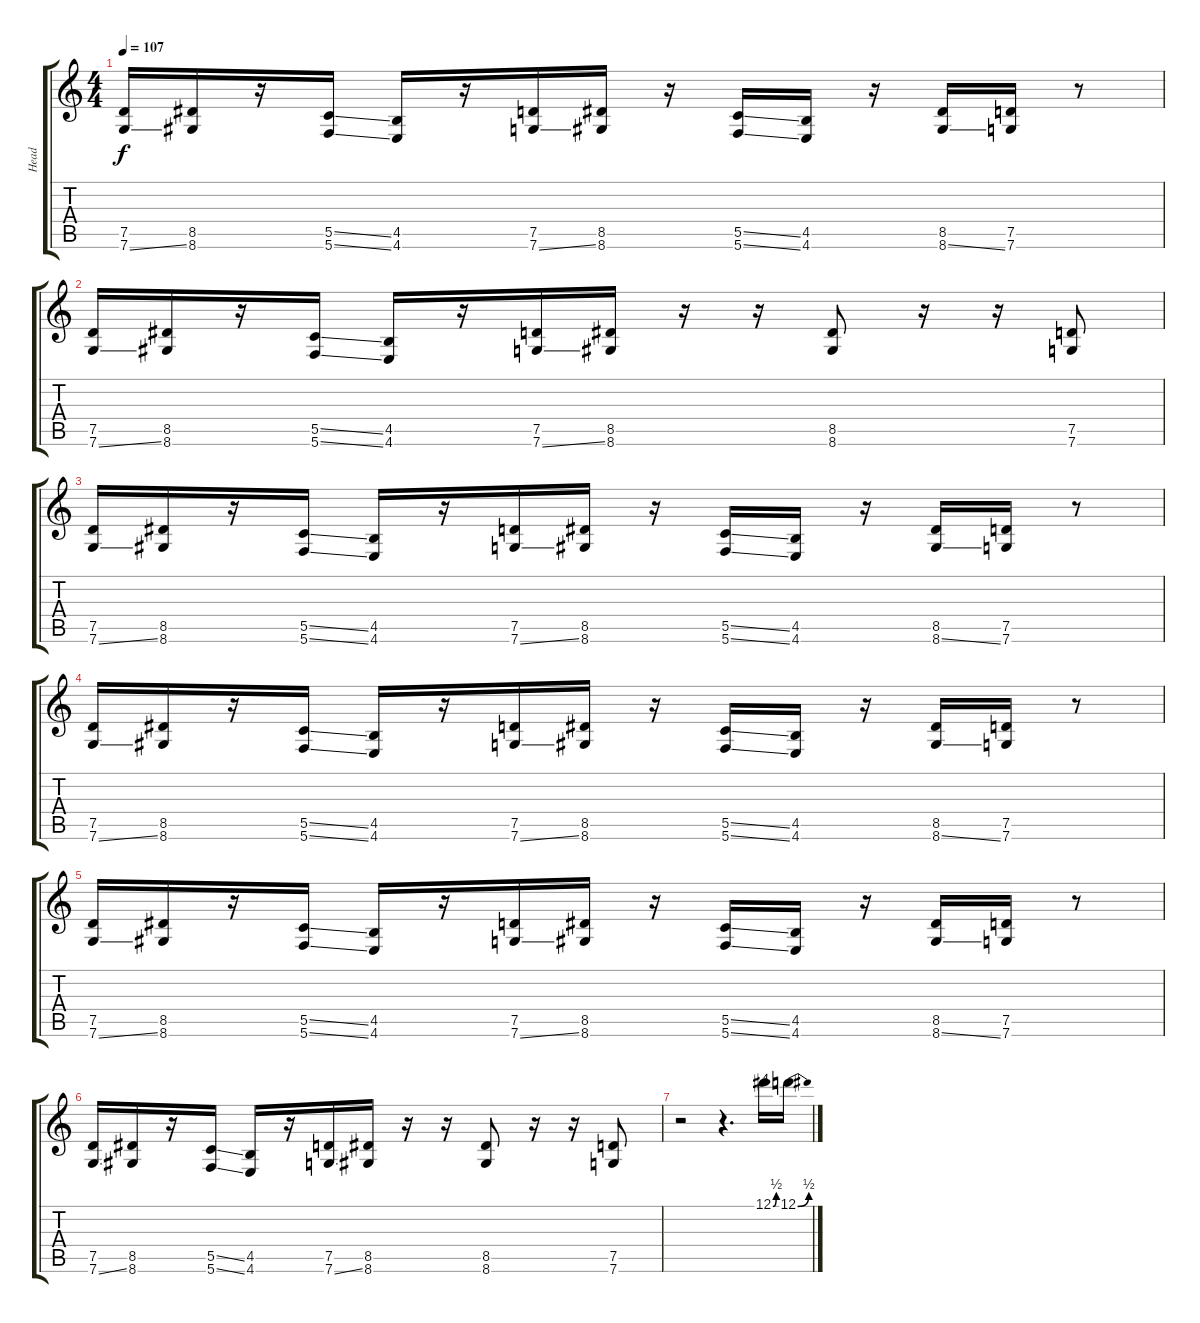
\track ("Head" "Head") {instrument distortionguitar}
\staff {score tabs}
\tuning (D4 A3 F3 C3 G2 C2) {hide}
\ts (4 4)
\tempo 107
\clef g2
\ks c
(7.5 7.6{ss}).16{dy f} (8.5 8.6).16 r.16 (5.5{ss} 5.6{ss}).16 (4.5 4.6).16 r.16 (7.5 7.6{ss}).16 (8.5 8.6).16 r.16 (5.5{ss} 5.6{ss}).16 (4.5 4.6).16 r.16 (8.5 8.6{ss}).16 (7.5 7.6).16 r.8 |
(7.5 7.6{ss}).16 (8.5 8.6).16 r.16 (5.5{ss} 5.6{ss}).16 (4.5 4.6).16 r.16 (7.5 7.6{ss}).16 (8.5 8.6).16 r.16 r.16 (8.5 8.6).8 r.16 r.16 (7.5 7.6).8 |
(7.5 7.6{ss}).16 (8.5 8.6).16 r.16 (5.5{ss} 5.6{ss}).16 (4.5 4.6).16 r.16 (7.5 7.6{ss}).16 (8.5 8.6).16 r.16 (5.5{ss} 5.6{ss}).16 (4.5 4.6).16 r.16 (8.5 8.6{ss}).16 (7.5 7.6).16 r.8 |
(7.5 7.6{ss}).16 (8.5 8.6).16 r.16 (5.5{ss} 5.6{ss}).16 (4.5 4.6).16 r.16 (7.5 7.6{ss}).16 (8.5 8.6).16 r.16 (5.5{ss} 5.6{ss}).16 (4.5 4.6).16 r.16 (8.5 8.6{ss}).16 (7.5 7.6).16 r.8 |
(7.5 7.6{ss}).16 (8.5 8.6).16 r.16 (5.5{ss} 5.6{ss}).16 (4.5 4.6).16 r.16 (7.5 7.6{ss}).16 (8.5 8.6).16 r.16 (5.5{ss} 5.6{ss}).16 (4.5 4.6).16 r.16 (8.5 8.6{ss}).16 (7.5 7.6).16 r.8 |
(7.5 7.6{ss}).16 (8.5 8.6).16 r.16 (5.5{ss} 5.6{ss}).16 (4.5 4.6).16 r.16 (7.5 7.6{ss}).16 (8.5 8.6).16 r.16 r.16 (8.5 8.6).8 r.16 r.16 (7.5 7.6).8 |
r.2 r.4{d} 12.1{be (bend 0 0 60 2)}.16 12.1{be (bend 0 0 60 2)}.16
